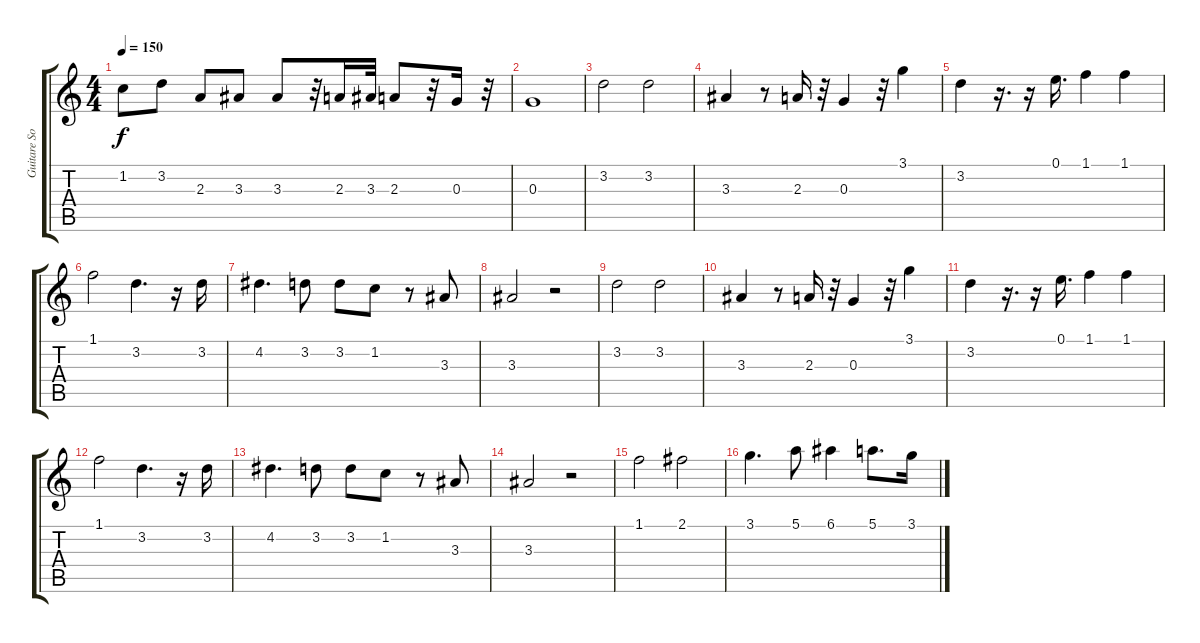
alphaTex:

\track ("Guitare Solo" "Guitare So") {instrument acousticguitarnylon}
\staff {score tabs}
\tuning (E4 B3 G3 D3 A2 E2) {hide}
\ts (4 4)
\tempo 150
\clef g2
\ks c
1.2.8{dy f} 3.2.8 2.3.8 3.3.8 3.3.8 r.32 2.3.16 3.3.32 2.3.8 r.32 0.3.16 r.32 |
0.3.1 |
3.2.2 3.2.2 |
3.3.4 r.8 2.3.16 r.32 0.3.4 r.32 3.1.4 |
3.2.4 r.16{d} r.16 0.1.16{d} 1.1.4 1.1.4 |
1.1.2 3.2.4{d} r.16 3.2.16 |
4.2.4{d} 3.2.8 3.2.8 1.2.8 r.8 3.3.8 |
3.3.2 r.2 |
3.2.2 3.2.2 |
3.3.4 r.8 2.3.16 r.32 0.3.4 r.32 3.1.4 |
3.2.4 r.16{d} r.16 0.1.16{d} 1.1.4 1.1.4 |
1.1.2 3.2.4{d} r.16 3.2.16 |
4.2.4{d} 3.2.8 3.2.8 1.2.8 r.8 3.3.8 |
3.3.2 r.2 |
1.1.2 2.1.2 |
3.1.4{d} 5.1.8 6.1.4 5.1.8{d} 3.1.16
